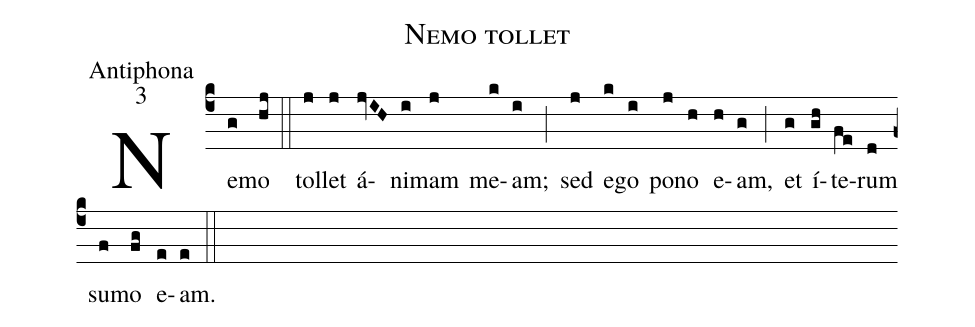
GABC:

name:Nemo tollet;
office-part:Antiphona;
mode:3;
%%
(c4) Ne(g)mo(hj) (::)
tol(j)let(j) á(jvIH)ni(i)mam(j) me(k)am;(i) (;) sed(j) e(k)go(i) po(j)no(h) e(h)am,(g) (;) et(g) í(gh)te(fe)rum(d) su(f)mo(fg) e(e)am.(e) (::)
